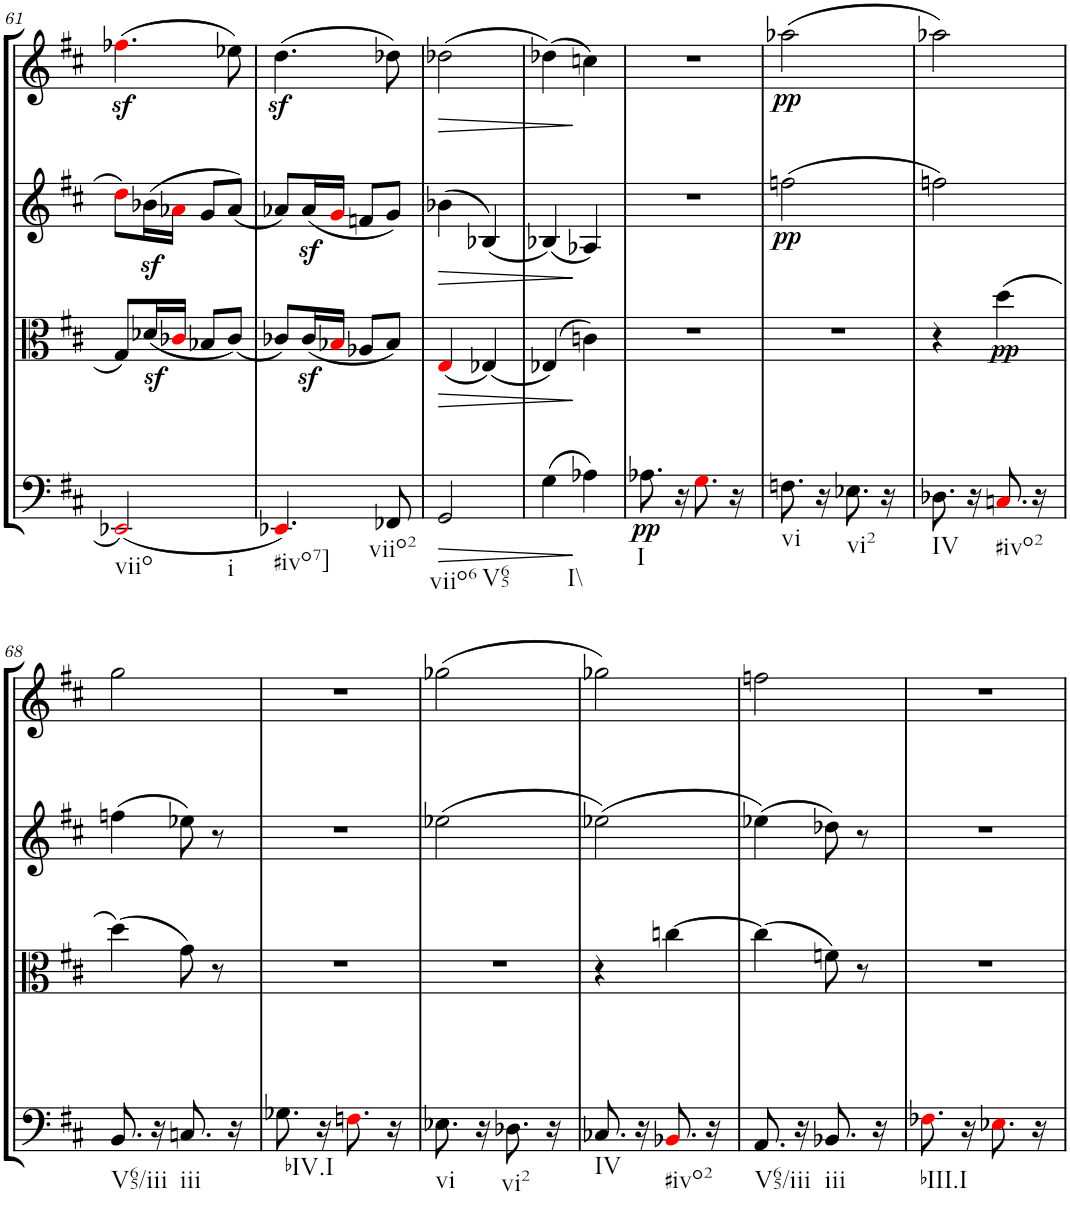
**kern	**dynam	**kern	**dynam	**kern	**dynam	**kern	**dynam
*part4	*part4	*part3	*part3	*part2	*part2	*part1	*part1
*staff4	*staff4	*staff3	*staff3	*staff2	*staff2	*staff1	*staff1
*I"Cello	*	*I"Viola	*	*I"2nd Violin	*	*I"1st Violin	*
*	*	*I'Vla	*	*I'Vln	*	*I'Vln	*
!!LO:PB:g=z
*clefF4	*	*clefC3	*	*clefG2	*	*clefG2	*
*k[f#c#]	*	*k[f#c#]	*	*k[f#c#]	*	*k[f#c#]	*
*M2/4	*	*M2/4	*	*M2/4	*	*M2/4	*
=61	=61	=61	=61	=61	=61	=61	=61
!LO:TX:b:t=viio	!	!	!	!	!	!	!
!LO:TX:b:t=i	!	!	!	!	!	!	!
(2EE-Xi/	.	8G/L	.	8ddi\L	.	(4.ff-Xz<i\	.
.	.	(16d-Xz</L	.	(16b-Xz<\L	.	.	.
.	.	16c-Xi/JJ	.	16a-Xi\JJ	.	.	.
.	.	8B-X/L	.	8g/L	.	.	.
.	.	(8c-/J)	.	(8a-/J)	.	8ee-X\)	.
=62	=62	=62	=62	=62	=62	=62	=62
!LO:TX:b:t=#ivo7]	!	!	!	!	!	!	!
4.EE-Xi/)	.	8c-X/L)	.	8a-X/L)	.	(4.ddz<\	.
.	.	(16c-z</L	.	(16a-z</L	.	.	.
.	.	16B-Xi/JJ	.	16gi/JJ	.	.	.
.	.	8A-X/L	.	8fn/L	.	.	.
!LO:TX:b:t=viio2	!	!	!	!	!	!	!
8FF-X/	.	8B-/J)	.	8g/J)	.	8dd-X\)	.
=63	=63	=63	=63	=63	=63	=63	=63
!LO:TX:b:t=viio6	!	!	!	!	!	!	!
!LO:TX:b:t=V65	!	!	!	!	!	!	!
!	!LO:HP:b	!	!LO:HP:b	!	!LO:HP:b	!	!LO:HP:b
2GG/	>	(4Ei/	>	(4b-X\	>	(2dd-X\	>
.	.	(4E-X/)	.	(4B-X/)	.	.	.
=64	=64	=64	=64	=64	=64	=64	=64
(4G\	.	(4E-X/)	.	(4B-X/)	.	(4dd-X\)	.
!LO:TX:b:t=I\\	!	!	!	!	!	!	!
4A-X\)	]	4cn\)	]	4A-X/)	]	4ccn\)	]
=65	=65	=65	=65	=65	=65	=65	=65
!LO:TX:b:t=I	!	!	!	!	!	!	!
!	!LO:DY:b	!	!	!	!	!	!
8.A-X\	pp	2r	.	2r	.	2r	.
16r	.	.	.	.	.	.	.
8.Gi\	.	.	.	.	.	.	.
16r	.	.	.	.	.	.	.
=66	=66	=66	=66	=66	=66	=66	=66
!LO:TX:b:t=vi	!	!	!	!	!	!	!
!	!	!	!	!	!LO:DY:b	!	!LO:DY:b
8.Fn\	.	2r	.	(2ffn\	pp	(2aa-X\	pp
16r	.	.	.	.	.	.	.
!LO:TX:b:t=vi2	!	!	!	!	!	!	!
8.E-X\	.	.	.	.	.	.	.
16r	.	.	.	.	.	.	.
=67	=67	=67	=67	=67	=67	=67	=67
!LO:TX:b:t=IV	!	!	!	!	!	!	!
8.D-X\	.	4r	.	2ffn\)	.	2aa-X\)	.
16r	.	.	.	.	.	.	.
!LO:TX:b:t=#ivo2	!	!	!	!	!	!	!
!	!	!	!LO:DY:a	!	!	!	!
8.Cni/	.	(4dd\	pp	.	.	.	.
16r	.	.	.	.	.	.	.
!!LO:LB:g=z
=68	=68	=68	=68	=68	=68	=68	=68
!LO:TX:b:t=V65/iii	!	!	!	!	!	!	!
8.BB/	.	(4dd\)	.	(4ffn\	.	2gg\	.
16r	.	.	.	.	.	.	.
!LO:TX:b:t=iii	!	!	!	!	!	!	!
8.Cn/	.	8g\)	.	8ee-X\)	.	.	.
.	.	8r	.	8r	.	.	.
16r	.	.	.	.	.	.	.
=69	=69	=69	=69	=69	=69	=69	=69
!LO:TX:b:t=bIV.I	!	!	!	!	!	!	!
8.G-X\	.	2r	.	2r	.	2r	.
16r	.	.	.	.	.	.	.
8.Fni\	.	.	.	.	.	.	.
16r	.	.	.	.	.	.	.
=70	=70	=70	=70	=70	=70	=70	=70
!LO:TX:b:t=vi	!	!	!	!	!	!	!
8.E-X\	.	2r	.	(2ee-X\	.	(2gg-X\	.
16r	.	.	.	.	.	.	.
!LO:TX:b:t=vi2	!	!	!	!	!	!	!
8.D-X\	.	.	.	.	.	.	.
16r	.	.	.	.	.	.	.
=71	=71	=71	=71	=71	=71	=71	=71
!LO:TX:b:t=IV	!	!	!	!	!	!	!
8.C-X/	.	4r	.	(2ee-X\)	.	2gg-X\)	.
16r	.	.	.	.	.	.	.
!LO:TX:b:t=#ivo2	!	!	!	!	!	!	!
8.BB-Xi/	.	[4ccn\	.	.	.	.	.
16r	.	.	.	.	.	.	.
=72	=72	=72	=72	=72	=72	=72	=72
!LO:TX:b:t=V65/iii	!	!	!	!	!	!	!
8.AA/	.	(4cc\]	.	(4ee-X\)	.	2ffn\	.
16r	.	.	.	.	.	.	.
!LO:TX:b:t=iii	!	!	!	!	!	!	!
8.BB-X/	.	8fn\)	.	8dd-X\)	.	.	.
.	.	8r	.	8r	.	.	.
16r	.	.	.	.	.	.	.
=73	=73	=73	=73	=73	=73	=73	=73
!LO:TX:b:t=bIII.I	!	!	!	!	!	!	!
8.F-Xi\	.	2r	.	2r	.	2r	.
16r	.	.	.	.	.	.	.
8.E-Xi\	.	.	.	.	.	.	.
16r	.	.	.	.	.	.	.
=	=	=	=	=	=	=	=
*-	*-	*-	*-	*-	*-	*-	*-
